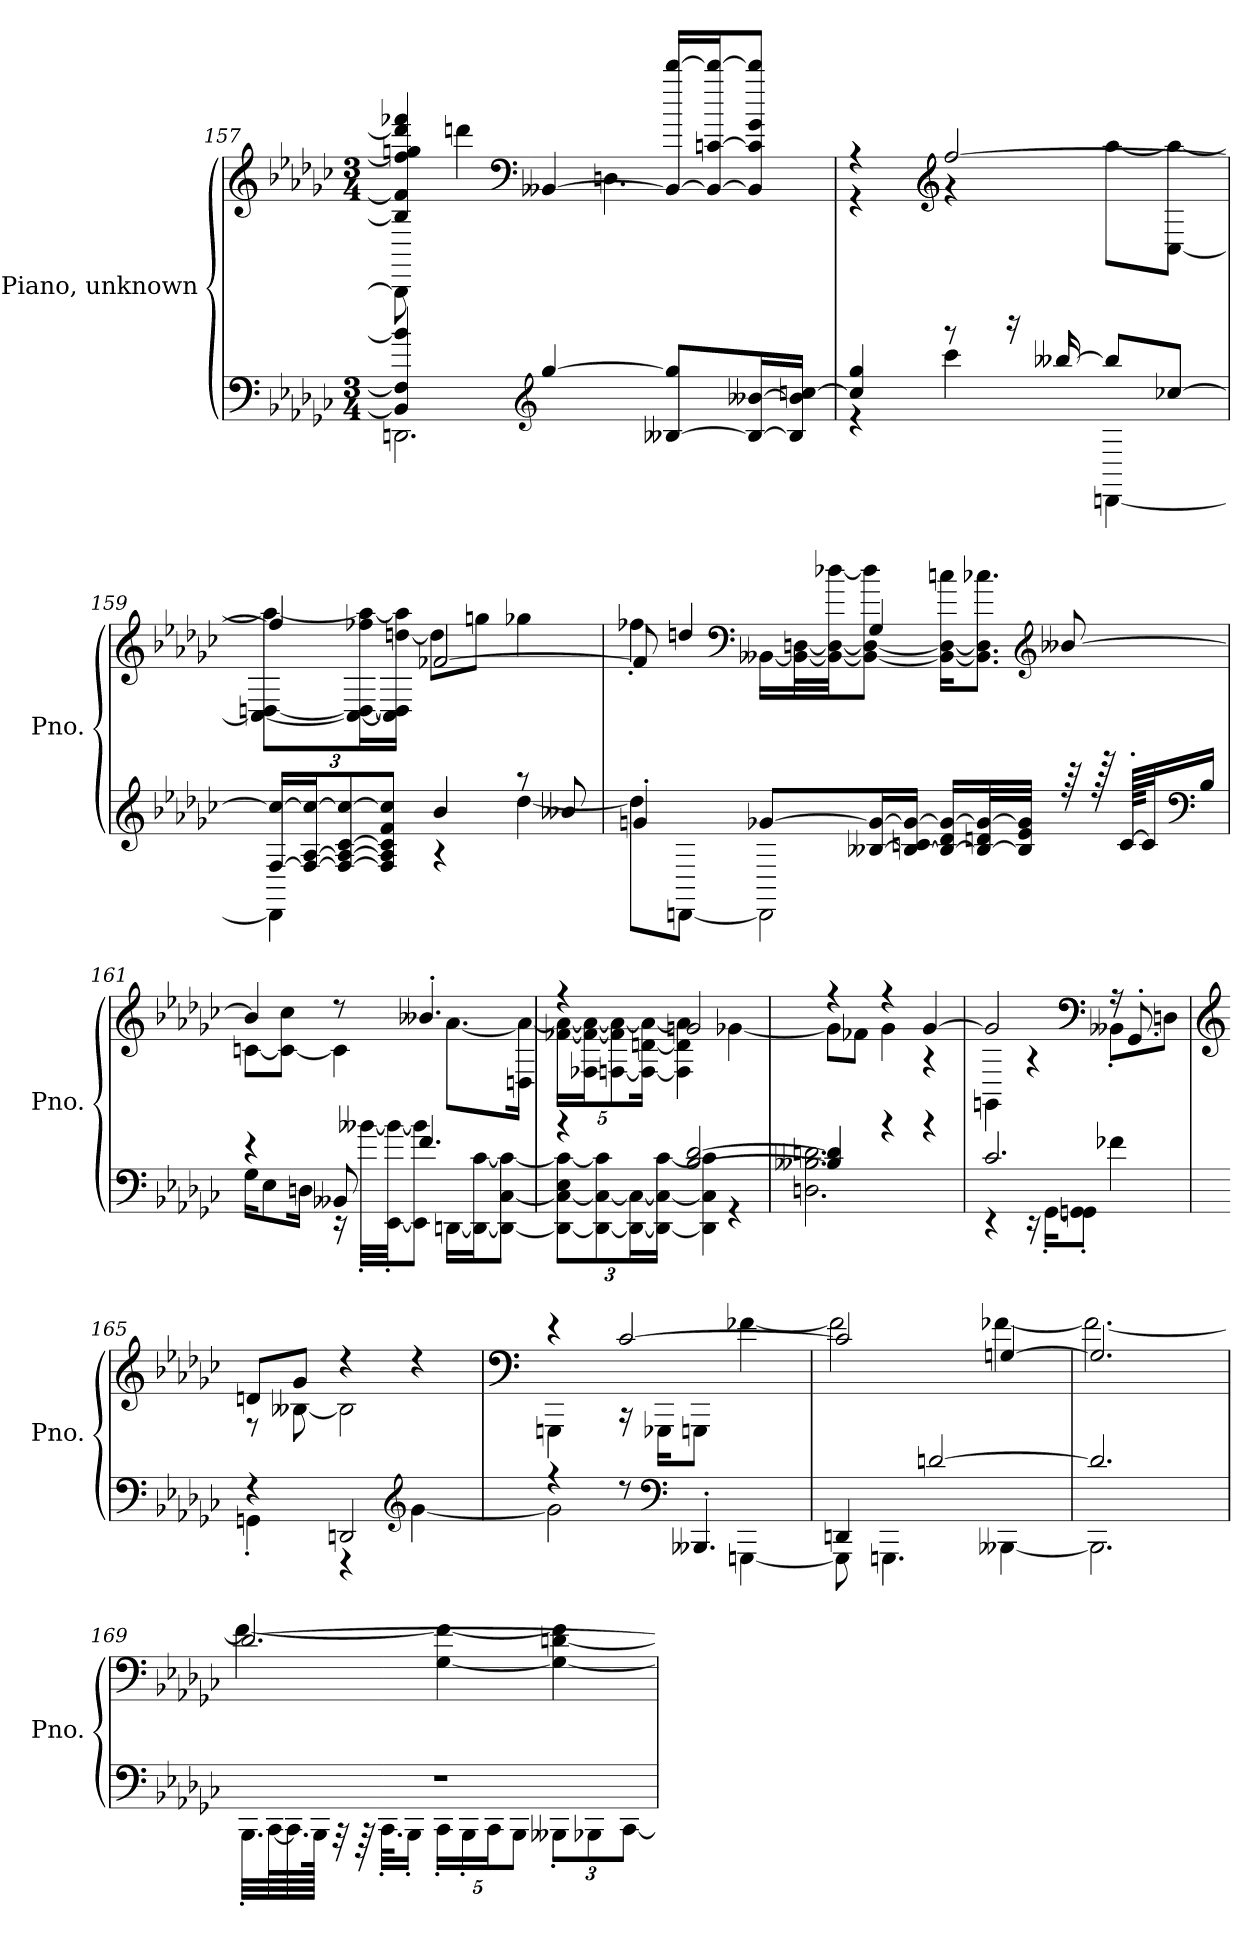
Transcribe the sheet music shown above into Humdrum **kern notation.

**kern	**kern
*part1	*part1
*staff2	*staff1
*I"Piano, unknown	*
*I'Pno.	*
*clefF4	*clefG2
*k[b-e-a-d-g-c-]	*k[b-e-a-d-g-c-]
*M3/4	*M3/4
=157	=157
*^	*^
4BB--/] 4F-/] 4b--/]	2.DDn\	4B--/] 4f-/] 4ff-/] 4ggn/ 4ddd-/] 4fff-X/	8BBB--\]
.	.	.	4dddn\
*clefG2	*	*clefF4	*
[4gg-/	.	[4BB--X/	.
.	.	.	4.Dn\
[8B--X/ 8gg-/]L	.	16BB--/_ [16ddd/LL	.
.	.	16BB--/_ [16cn/ 16ddd/_J	.
16B--/_ [16b--X/L	.	8BB--/] 8c/] 8g-/ 8ddd/]J	.
16B--/] 16b--/] [16ccn/JJ	.	.	.
=158	=158	=158	=158
4cc/] 4gg-/	4r	4r	4r
*	*	*clefG2	*
8r	4ccc-\	[2ff/	4r
16r	.	.	.
[16bb--X/	.	.	.
8bb--/L]	[4DDn\	.	[8aa-\L
[8cc-X/J	.	.	[8C-\ 8aa-\_J
!!LO:PB:g=z	!!
=159	=159	=159	=159
*Xbrackettup	*	*	*
[24F/ 24cc-/_LL	4DD\]	4ff/]	8C-\_ [8Dn\ 8aa-\_L
24F/_ [24A-/ 24cc-/_J	.	.	.
12F/_ 12A-/_ [12c-/ 12cc-/_	.	.	.
.	.	.	16C-\_ 16D\_ 16ff-X\ 16aa-\_L
12F/] 12A-/] 12c-/] 12f/ 12cc-/]J	.	.	.
.	.	.	16C-\] 16D\] [16ddn\ 16aa-\]JJ
4b-/	4r	[2f-X/	8dd\L]
.	.	.	8ggn\J
8r	[4dd-\	.	4gg-X\
8b--X/	.	.	.
!!LO:LB:g=z	!!
=160	=160	=160	=160
4gn'/	8dd-\L]	8f-/]	4ff-X'\
.	[8DDn\J	4ddn/	.
*	*	*clefF4	*
[8g-X/L	2DD\]	.	[16BB--X\LL
.	.	.	32BB--\_ [32Dn\L
.	.	.	32BB--\_ 32D\_ [32dd-X\JJ
[16B--X/ 16g-/_L	.	4G-/	8BB--\_ 8D\_ 8dd-\]J
16B--/_ 16cn/ 16g-/_JJ	.	.	.
16B--/_ 16d-/ 16g-/_LL	.	.	16BB--\_ 16D\_ 16ccn\KL
32B--/_ 32dn/ 32g-/_L	.	.	8.BB--\] 8.D\] 8.cc-X\J
32B--/] 32e-/ 32g-/]JJJ	.	.	.
*	*	*clefG2	*
64r	.	[8b--X/	.
128r	.	.	.
[128c'/KKLLL	.	.	.
32c/J]	.	.	.
*clefF4	*	*	*
16B--/JJ	.	.	.
!!LO:LB:g=z	!!
=161	=161	=161	=161
4r	16G-\KL	4b--/]	[8cn\L
.	8E-\	.	.
.	.	.	8c\_ 8cc-\J
.	16Dn\Jk	.	.
8BB--X/	16r	8r	4c\]
.	[32b--X'\LLL	.	.
.	[32EE-\' 32b--\_'JJ	.	.
4.f/	8EE-\] 8b--\]J	4.b--X'/	.
.	[16DDn\LL	.	[8.a-\L
.	16DD\_ [16c-\J	.	.
.	8DD\_ [8C-\ 8c-\_J	.	.
.	.	.	16Dn\ 16a-\_Jk
=162	=162	=162	=162
*	*	*	*Xbrackettup
4r	12DD\_ 12C-\_ 12E-\ 12c-\_L	4r	[20f-X\ 20a-\_LL
.	.	.	20F-X\ 20f-\_ 20a-\_J
.	12DD\_ 12C-\_ 12c-\]	.	.
.	.	.	[10Fn\ 10f-\] 10a-\_
.	24DD\_ 24C-\_L	.	.
.	.	.	20F\_ [20dn\ 20a-\_Jk
.	24DD\_ 24C-\_ [24c-\JJ	.	.
[2B-/ [2d-/	4DD\] 4C-\] 4c-\]	2gn/	4F\] 4d\] 4a-\]
.	4r	.	[4g-X\
=163	=163	=163	=163
4B-/] 4d-/]	2.Dn\ 2.B--X\ 2.dn\	4r	8g-\L]
.	.	.	8f-X\J
4r	.	4r	4g-\
4r	.	[4g-/	4r
!!LO:LB:g=z	!!
=164	=164	=164	=164
2.c-/	4r	2g-/]	4GGn\
.	16r	.	4r
.	[16GG-'\KL	.	.
.	8GG-\]' 8GGn\'J	.	.
*	*	*clefF4	*
.	4f-X\	16r	8BB--X'\L
.	.	8.GG'/	.
.	.	.	8Dn\J
=165	=165	=165	=165
*	*	*clefG2	*
4r	4GGn'\	8dn/L	8r
.	.	8g-/J	[8B--X\
2DDn/	4r	4r	2B--\]
*clefG2	*	*	*
.	[4g-\	4r	.
=166	=166	=166	=166
*	*	*clefF4	*
4r	2g-\]	4r	4GGGn\
8r	.	[2c-/	16r
.	.	.	16GGG-X\KL
*clefF4	*	*	*
4.BBB--X'/	.	.	8GGGn\J
.	[4GGGn\	.	[4f-X\
!!LO:LB:g=z	!!
=167	=167	=167	=167
4DDn/	8GGG\]	2c-/]	2f-\]
.	4.GGGn\	.	.
[2dn/	.	.	.
.	[4BBB--X\	[4Gn/	[4f-X\
=168	=168	=168	=168
2.d/]	2.BBB--\]	2.G/]	2.f-\_
=169	=169	=169	=169
2.r	32.BBB-'\LLL	[2.d-/	4f-\_
.	[64CC-\L	.	.
.	64.CC-\]	.	.
.	128BBB-\JJJJk	.	.
.	32r	.	.
.	64r	.	.
.	32.CC-'\KLL	.	.
.	16BBB-'\JJ	.	.
.	20CC-'\LL	.	[4G-\ 4f-\_
.	20BBB-'\	.	.
.	20CC-\J	.	.
.	10BBB-\J	.	.
.	12BBB--X'\L	.	4G-\_ [4dn\ 4f-\]
.	12BBB-X\	.	.
.	[12CC-\J	.	.
*v	*v	*	*
*	*v	*v
=	=
*-	*-
